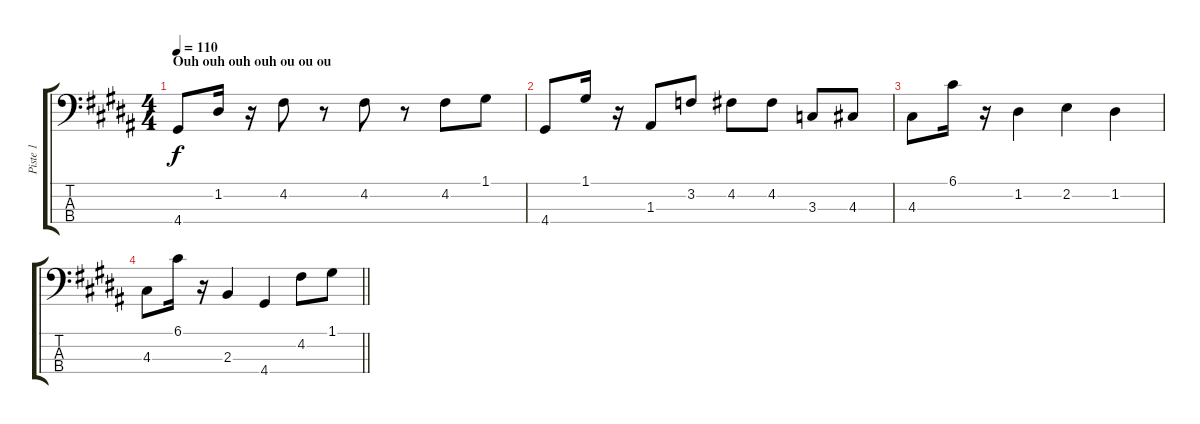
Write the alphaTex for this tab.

\track ("Piste 1" "Piste 1") {instrument electricbassfinger}
\staff {score tabs}
\tuning (G2 D2 A1 E1) {hide}
\ts (4 4)
\section ("" "Ouh ouh ouh ouh ou ou ou")
\tempo 110
\clef f4
\ks b
4.4.8{dy f} 1.2.16 r.16 4.2.8 r.8 4.2.8 r.8 4.2.8 1.1.8 |
4.4.8 1.1.16 r.16 1.3.8 3.2.8 4.2.8 4.2.8 3.3.8 4.3.8 |
4.3.8 6.1.16 r.16 1.2.4 2.2.4 1.2.4 |
\barLineRight lightlight
4.3.8 6.1.16 r.16 2.3.4 4.4.4 4.2.8 1.1.8
